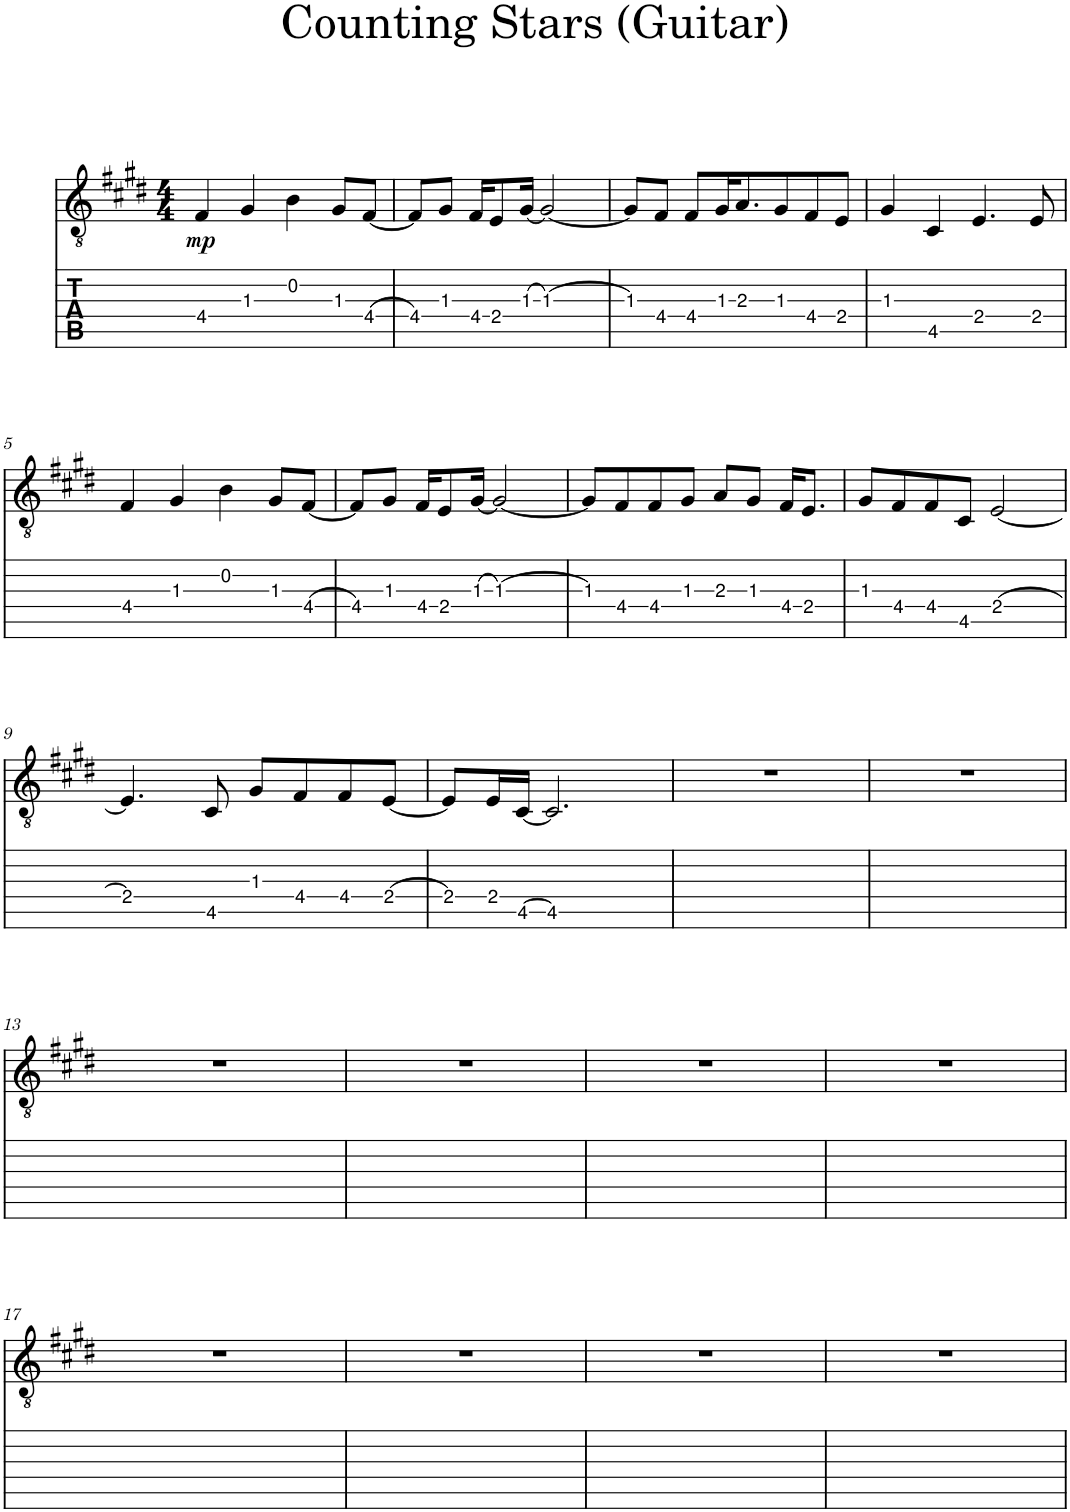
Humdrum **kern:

**kern	**kern	**dynam
*part1	*part1	*part1
*staff2	*staff1	*staff1/2
*I"Guitar	*	*
*I'Guit.	*	*
*stria6	*	*
*	*clefGv2	*
*k[f#c#g#d#]	*k[f#c#g#d#]	*
*M4/4	*M4/4	*
=1	=1	=1
!	!	!LO:DY:b
4F#	4F#/	mp
4G#	4G#/	.
4B	4B\	.
8G#L	8G#/L	.
[8F#J	[8F#/J	.
=2	=2	=2
8F#L]	8F#/L]	.
8G#J	8G#/J	.
16F#KL	16F#/KL	.
8E	8E/	.
[16G#Jk	[16G#/Jk	.
2G#_	2G#/_	.
=3	=3	=3
8G#L]	8G#/L]	.
8F#J	8F#/J	.
8F#L	8F#/L	.
16G#K	16G#/K	.
8.AJ	8.A/	.
8G#L	8G#/	.
8F#	8F#/	.
8EJ	8E/J	.
=4	=4	=4
4G#	4G#/	.
4C#	4C#/	.
4.E	4.E/	.
8E	8E/	.
!!LO:LB:g=z
=5	=5	=5
4F#	4F#/	.
4G#	4G#/	.
4B	4B\	.
8G#L	8G#/L	.
[8F#J	[8F#/J	.
=6	=6	=6
8F#L]	8F#/L]	.
8G#J	8G#/J	.
16F#KL	16F#/KL	.
8E	8E/	.
[16G#Jk	[16G#/Jk	.
2G#_	2G#/_	.
=7	=7	=7
8G#L]	8G#/L]	.
8F#J	8F#/	.
8F#L	8F#/	.
8G#J	8G#/J	.
8AL	8A/L	.
8G#J	8G#/J	.
16F#KL	16F#/KL	.
8.EJ	8.E/J	.
=8	=8	=8
8G#L	8G#/L	.
8F#J	8F#/	.
8F#L	8F#/	.
8C#J	8C#/J	.
[2E	[2E/	.
!!LO:LB:g=z
=9	=9	=9
4.E]	4.E/]	.
8C#	8C#/	.
8G#L	8G#/L	.
8F#J	8F#/	.
8F#L	8F#/	.
[8EJ	[8E/J	.
=10	=10	=10
8EL]	8E/L]	.
16EL	16E/L	.
[16C#JJ	[16C#/JJ	.
2.C#]	2.C#/]	.
=11	=11	=11
1r	1r	.
=12	=12	=12
1r	1r	.
!!LO:LB:g=z
=13	=13	=13
1r	1r	.
=14	=14	=14
1r	1r	.
=15	=15	=15
1r	1r	.
=16	=16	=16
1r	1r	.
!!LO:LB:g=z
=17	=17	=17
1r	1r	.
=18	=18	=18
1r	1r	.
=19	=19	=19
1r	1r	.
=20	=20	=20
1r	1r	.
=	=	=
*-	*-	*-
